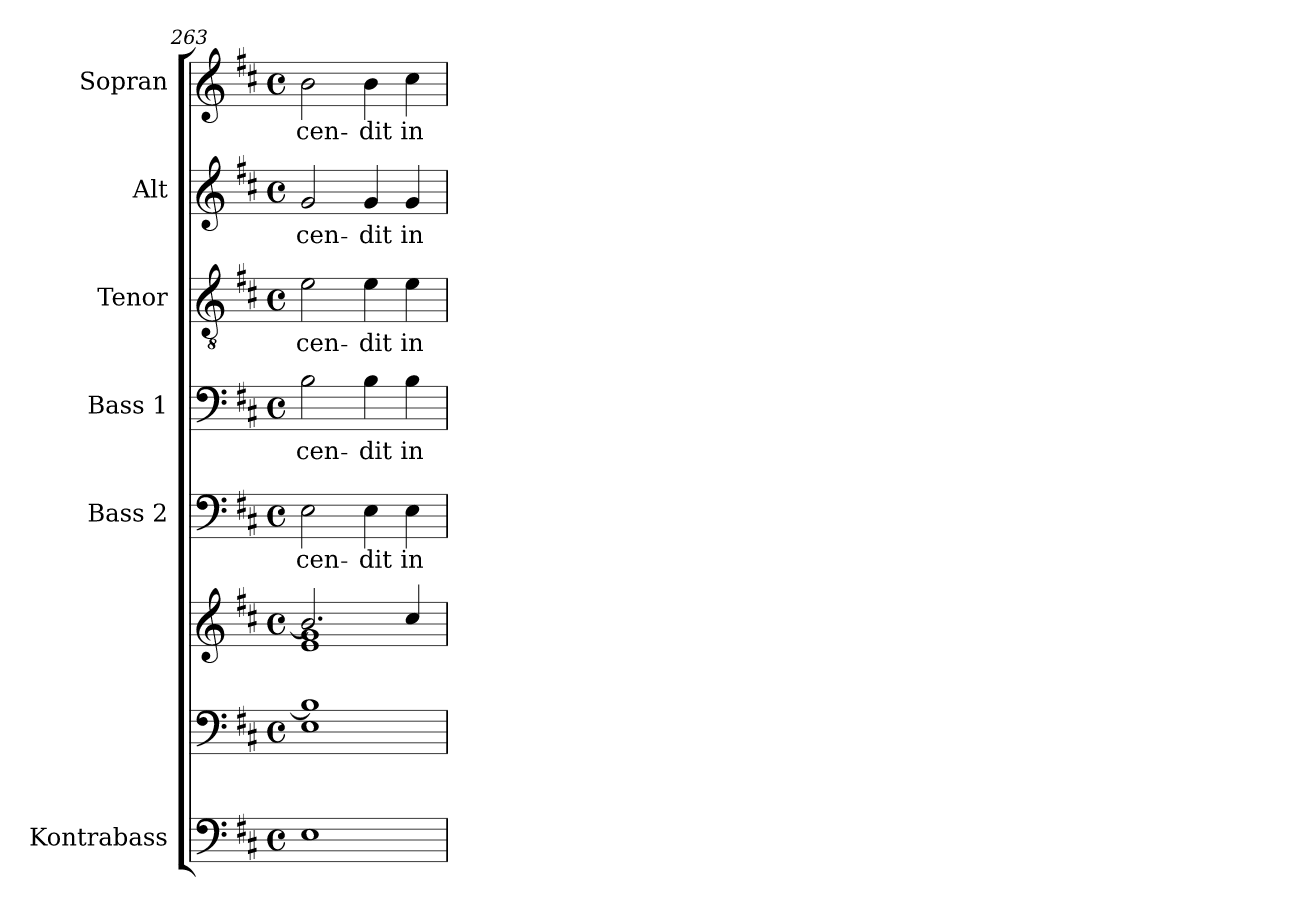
**kern	**kern	**kern	**kern	**text	**kern	**text	**kern	**text	**kern	**text	**kern	**text
*part7	*part6	*part6	*part5	*part5	*part4	*part4	*part3	*part3	*part2	*part2	*part1	*part1
*staff8	*staff7	*staff6	*staff5	*staff5	*staff4	*staff4	*staff3	*staff3	*staff2	*staff2	*staff1	*staff1
*I"Kontrabass	*	*	*I"Bass 2	*	*I"Bass 1	*	*I"Tenor	*	*I"Alt	*	*I"Sopran	*
*I'Kb.	*	*	*I'B. 2	*	*I'B. 1	*	*I'T.	*	*I'A.	*	*I'S.	*
*clefF4	*clefF4	*clefG2	*clefF4	*	*clefF4	*	*clefGv2	*	*clefG2	*	*clefG2	*
*ITrd7c12	*	*	*	*	*	*	*	*	*	*	*	*
*k[f#c#]	*k[f#c#]	*k[f#c#]	*k[f#c#]	*	*k[f#c#]	*	*k[f#c#]	*	*k[f#c#]	*	*k[f#c#]	*
*D:	*D:	*D:	*D:	*	*D:	*	*D:	*	*D:	*	*D:	*
*M4/4	*M4/4	*M4/4	*M4/4	*	*M4/4	*	*M4/4	*	*M4/4	*	*M4/4	*
*met(c)	*met(c)	*met(c)	*met(c)	*	*met(c)	*	*met(c)	*	*met(c)	*	*met(c)	*
=263	=263	=263	=263	=263	=263	=263	=263	=263	=263	=263	=263	=263
*	*^	*^	*	*	*	*	*	*	*	*	*	*
!	!	!	!	!	!	!LO:LY:b	!	!LO:LY:b	!	!LO:LY:b	!	!LO:LY:b	!	!LO:LY:b
1EE	1B]	1E	2.b/]	1e 1g	2E\	-cen-	2B\	-cen-	2e\	-cen-	2g/	-cen-	2b\	-cen-
!	!	!	!	!	!	!LO:LY:b	!	!LO:LY:b	!	!LO:LY:b	!	!LO:LY:b	!	!LO:LY:b
.	.	.	.	.	4E\	-dit	4B\	-dit	4e\	-dit	4g/	-dit	4b\	-dit
!	!	!	!	!	!	!LO:LY:b	!	!LO:LY:b	!	!LO:LY:b	!	!LO:LY:b	!	!LO:LY:b
.	.	.	4cc#/	.	4E\	in	4B\	in	4e\	in	4g/	in	4cc#\	in
*	*v	*v	*	*	*	*	*	*	*	*	*	*	*	*
*	*	*v	*v	*	*	*	*	*	*	*	*	*	*
=	=	=	=	=	=	=	=	=	=	=	=	=
*-	*-	*-	*-	*-	*-	*-	*-	*-	*-	*-	*-	*-
